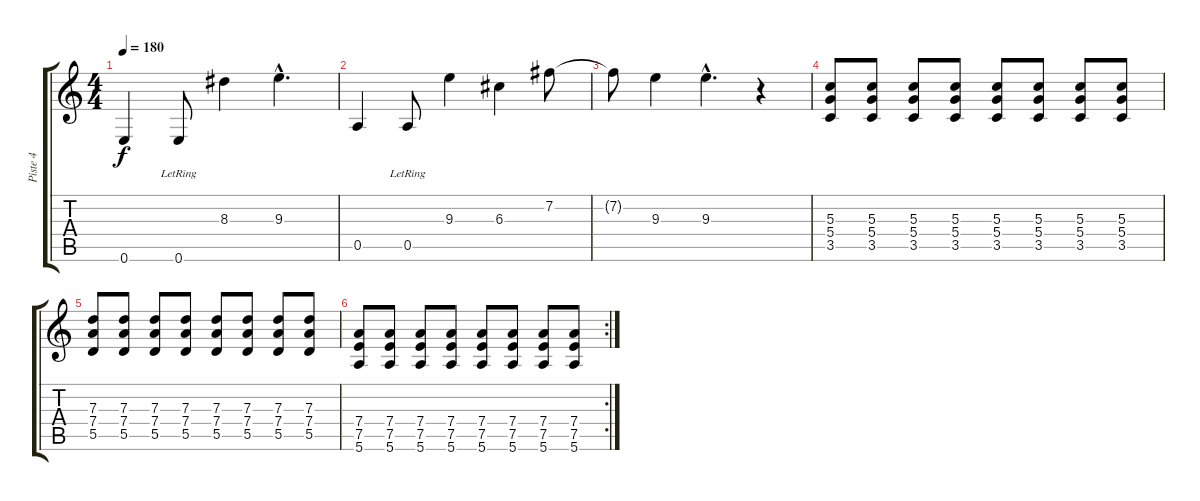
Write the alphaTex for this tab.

\track ("Piste 4" "Piste 4") {instrument distortionguitar}
\staff {score tabs}
\tuning (E4 B3 G3 D3 A2 E2) {hide}
\ts (4 4)
\tempo 180
\clef g2
\ks c
0.6.4{dy f} 0.6{lr}.8 8.3.4 9.3{hac}.4{d} |
0.5.4 0.5{lr}.8 9.3.4 6.3.4 7.2.8 |
7.2{t}.8 9.3.4 9.3{hac}.4{d} r.4 |
(5.3 5.4 3.5).8 (5.3 5.4 3.5).8 (5.3 5.4 3.5).8 (5.3 5.4 3.5).8 (5.3 5.4 3.5).8 (5.3 5.4 3.5).8 (5.3 5.4 3.5).8 (5.3 5.4 3.5).8 |
(7.3 7.4 5.5).8 (7.3 7.4 5.5).8 (7.3 7.4 5.5).8 (7.3 7.4 5.5).8 (7.3 7.4 5.5).8 (7.3 7.4 5.5).8 (7.3 7.4 5.5).8 (7.3 7.4 5.5).8 |
\rc 2
(7.4 7.5 5.6).8 (7.4 7.5 5.6).8 (7.4 7.5 5.6).8 (7.4 7.5 5.6).8 (7.4 7.5 5.6).8 (7.4 7.5 5.6).8 (7.4 7.5 5.6).8 (7.4 7.5 5.6).8
